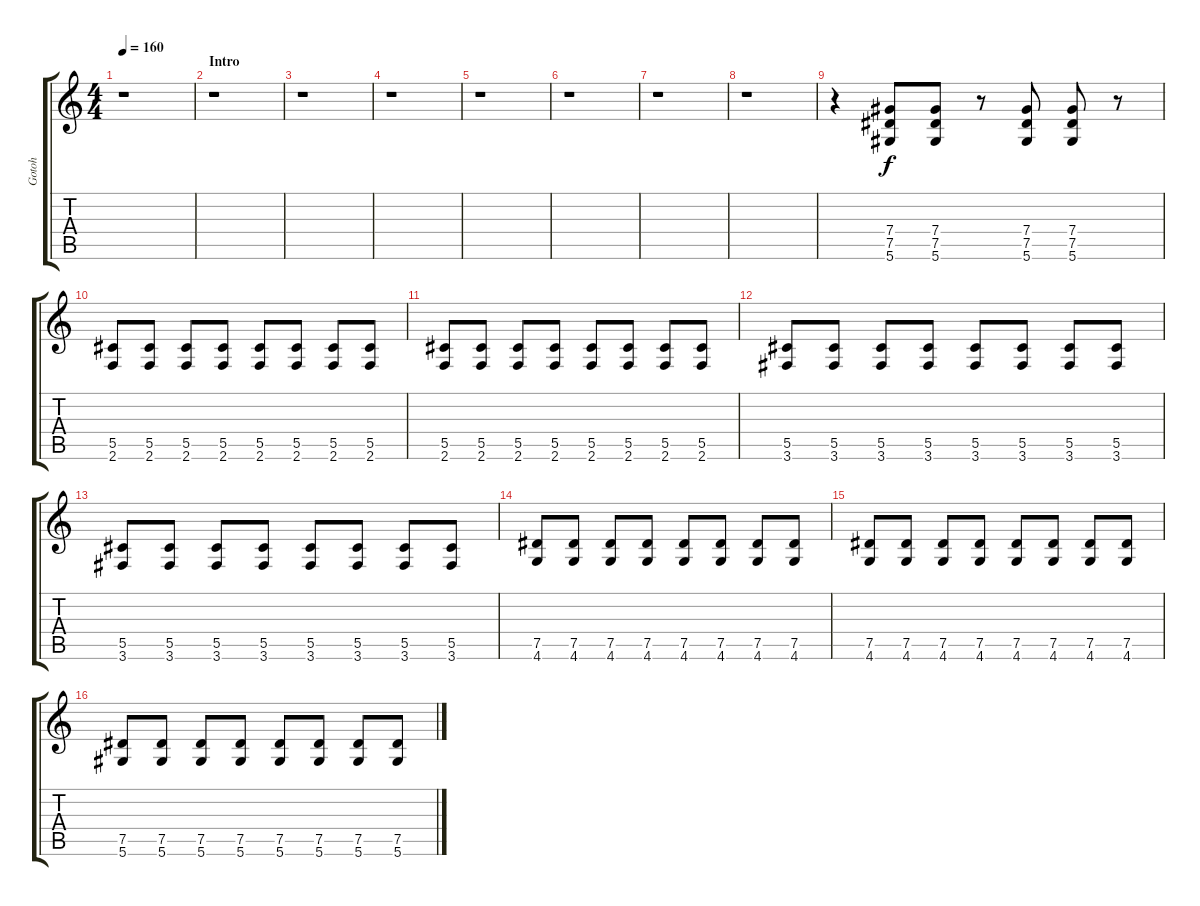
\track ("Gotoh" "Gotoh") {instrument distortionguitar}
\staff {score tabs}
\tuning (Eb4 Bb3 Gb3 Db3 Ab2 Eb2) {hide}
\ts (4 4)
\tempo 160
\clef g2
\ks c
r.1{dy f instrument distortionguitar} |
\section ("" "Intro")
r.1 |
r.1 |
r.1 |
r.1 |
r.1 |
r.1 |
r.1 |
r.4 (7.4 7.5 5.6).8 (7.4 7.5 5.6).8 r.8 (7.4 7.5 5.6).8 (7.4 7.5 5.6).8 r.8 |
(5.5 2.6).8 (5.5 2.6).8 (5.5 2.6).8 (5.5 2.6).8 (5.5 2.6).8 (5.5 2.6).8 (5.5 2.6).8 (5.5 2.6).8 |
(5.5 2.6).8 (5.5 2.6).8 (5.5 2.6).8 (5.5 2.6).8 (5.5 2.6).8 (5.5 2.6).8 (5.5 2.6).8 (5.5 2.6).8 |
(5.5 3.6).8 (5.5 3.6).8 (5.5 3.6).8 (5.5 3.6).8 (5.5 3.6).8 (5.5 3.6).8 (5.5 3.6).8 (5.5 3.6).8 |
(5.5 3.6).8 (5.5 3.6).8 (5.5 3.6).8 (5.5 3.6).8 (5.5 3.6).8 (5.5 3.6).8 (5.5 3.6).8 (5.5 3.6).8 |
(7.5 4.6).8 (7.5 4.6).8 (7.5 4.6).8 (7.5 4.6).8 (7.5 4.6).8 (7.5 4.6).8 (7.5 4.6).8 (7.5 4.6).8 |
(7.5 4.6).8 (7.5 4.6).8 (7.5 4.6).8 (7.5 4.6).8 (7.5 4.6).8 (7.5 4.6).8 (7.5 4.6).8 (7.5 4.6).8 |
(7.5 5.6).8 (7.5 5.6).8 (7.5 5.6).8 (7.5 5.6).8 (7.5 5.6).8 (7.5 5.6).8 (7.5 5.6).8 (7.5 5.6).8
